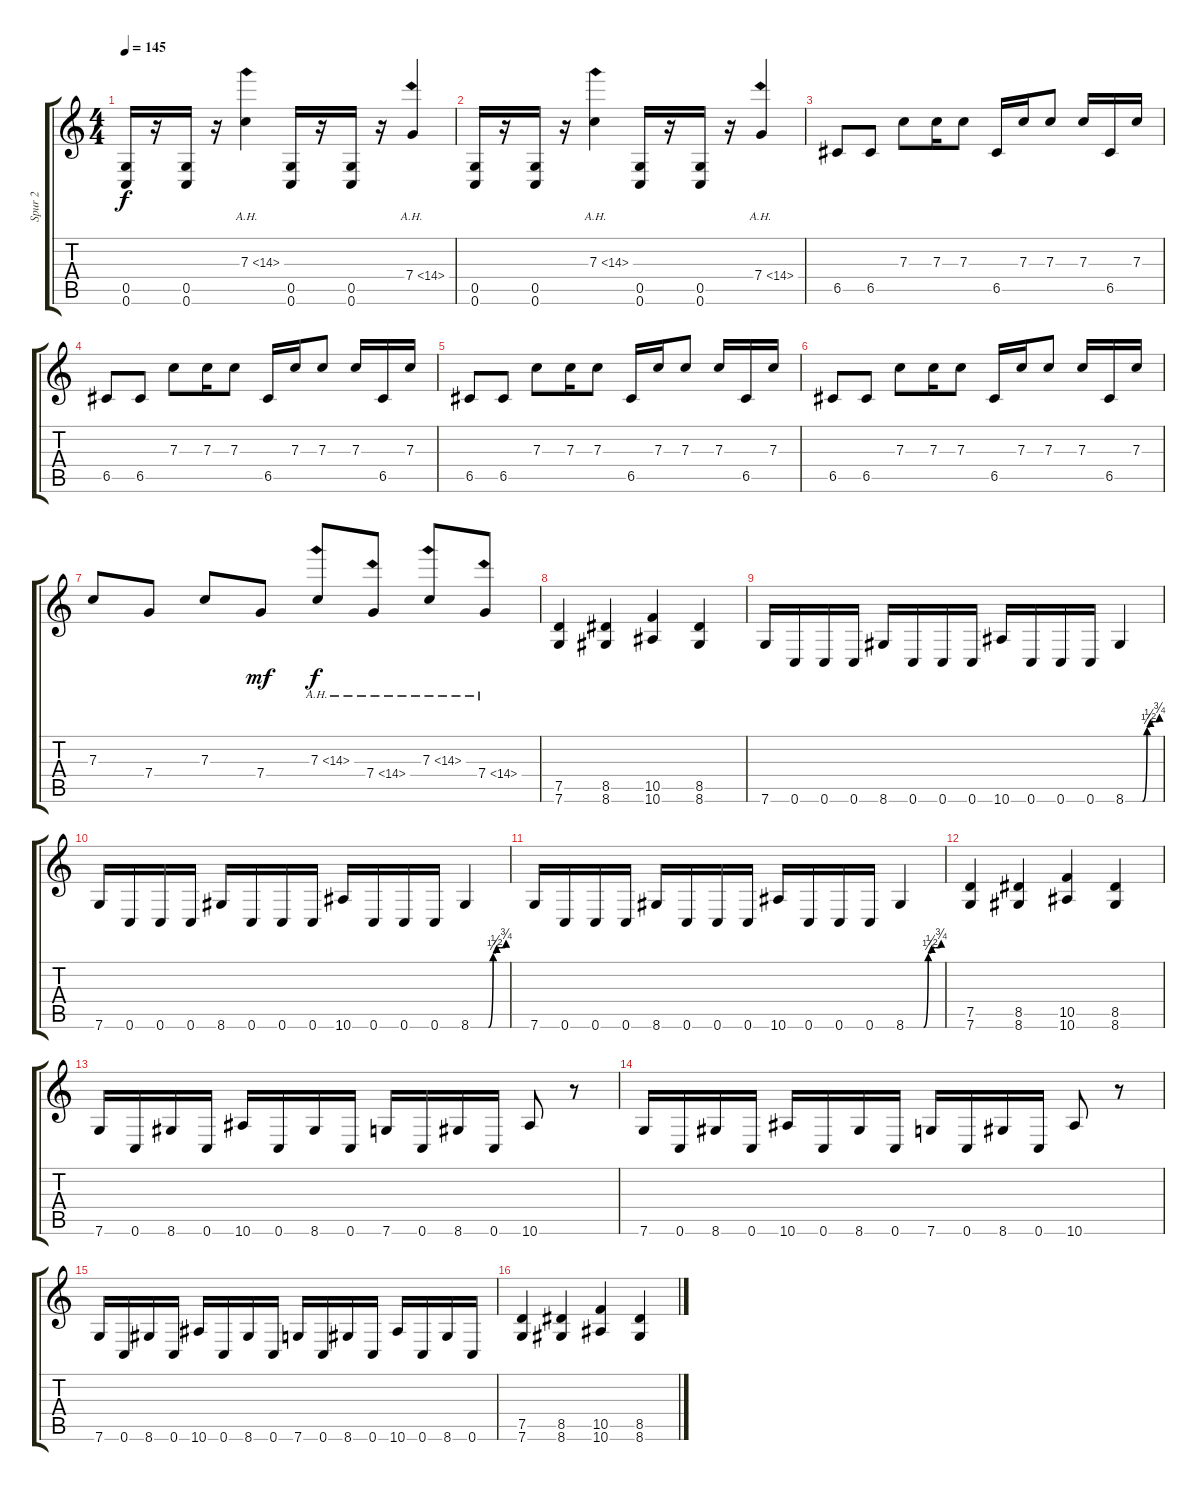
\track ("Spur 2" "Spur 2") {instrument overdrivenguitar}
\staff {score tabs}
\tuning (D4 A3 F3 C3 G2 C2) {hide}
\ts (4 4)
\tempo 145
\clef g2
\ks c
(0.5 0.6).16{dy f instrument overdrivenguitar} r.16 (0.5 0.6).16 r.16 7.3{ah 7}.4 (0.5 0.6).16 r.16 (0.5 0.6).16 r.16 7.4{ah 7}.4 |
(0.5 0.6).16 r.16 (0.5 0.6).16 r.16 7.3{ah 7}.4 (0.5 0.6).16 r.16 (0.5 0.6).16 r.16 7.4{ah 7}.4 |
6.5.8 6.5.8 7.3.8 7.3.16 7.3.8 6.5.16 7.3.16 7.3.8 7.3.16 6.5.16 7.3.16 |
6.5.8 6.5.8 7.3.8 7.3.16 7.3.8 6.5.16 7.3.16 7.3.8 7.3.16 6.5.16 7.3.16 |
6.5.8 6.5.8 7.3.8 7.3.16 7.3.8 6.5.16 7.3.16 7.3.8 7.3.16 6.5.16 7.3.16 |
6.5.8 6.5.8 7.3.8 7.3.16 7.3.8 6.5.16 7.3.16 7.3.8 7.3.16 6.5.16 7.3.16 |
7.3.8 7.4.8 7.3.8 7.4.8{dy mf} 7.3{ah 7}.8{dy f} 7.4{ah 7}.8 7.3{ah 7}.8 7.4{ah 7}.8 |
(7.5 7.6).4 (8.5 8.6).4 (10.5 10.6).4 (8.5 8.6).4 |
7.6.16 0.6.16 0.6.16 0.6.16 8.6.16 0.6.16 0.6.16 0.6.16 10.6.16 0.6.16 0.6.16 0.6.16 8.6{be (custom 0 0 30 0 38 1 40 1 44 2 46 2 50 2 53 2 56 2 60 3)}.4 |
7.6.16 0.6.16 0.6.16 0.6.16 8.6.16 0.6.16 0.6.16 0.6.16 10.6.16 0.6.16 0.6.16 0.6.16 8.6{be (custom 0 0 30 0 38 1 40 1 44 2 46 2 50 2 53 2 56 2 60 3)}.4 |
7.6.16 0.6.16 0.6.16 0.6.16 8.6.16 0.6.16 0.6.16 0.6.16 10.6.16 0.6.16 0.6.16 0.6.16 8.6{be (custom 0 0 30 0 38 1 40 1 44 2 46 2 50 2 53 2 56 2 60 3)}.4 |
(7.5 7.6).4 (8.5 8.6).4 (10.5 10.6).4 (8.5 8.6).4 |
7.6.16 0.6.16 8.6.16 0.6.16 10.6.16 0.6.16 8.6.16 0.6.16 7.6.16 0.6.16 8.6.16 0.6.16 10.6.8 r.8 |
7.6.16 0.6.16 8.6.16 0.6.16 10.6.16 0.6.16 8.6.16 0.6.16 7.6.16 0.6.16 8.6.16 0.6.16 10.6.8 r.8 |
7.6.16 0.6.16 8.6.16 0.6.16 10.6.16 0.6.16 8.6.16 0.6.16 7.6.16 0.6.16 8.6.16 0.6.16 10.6.16 0.6.16 8.6.16 0.6.16 |
(7.5 7.6).4 (8.5 8.6).4 (10.5 10.6).4 (8.5 8.6).4
